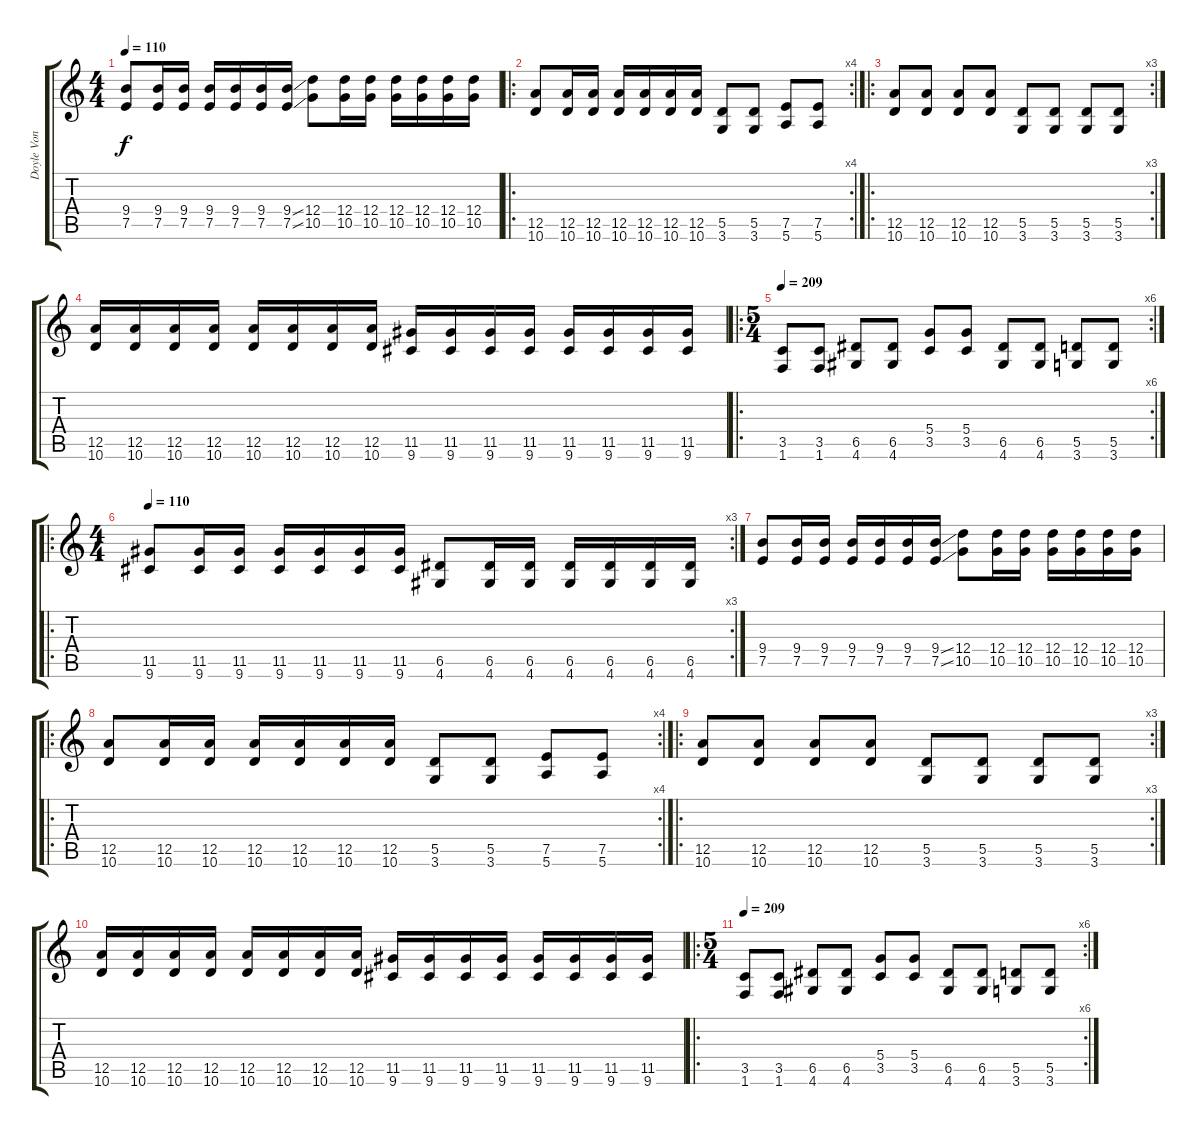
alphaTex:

\track ("Doyle Von W. F." "Doyle Von ") {instrument distortionguitar}
\staff {score tabs}
\tuning (E4 B3 G3 D3 A2 E2) {hide}
\ts (4 4)
\tempo 110
\clef g2
\ks c
(9.4 7.5).8{dy f} (9.4 7.5).16 (9.4 7.5).16 (9.4 7.5).16 (9.4 7.5).16 (9.4 7.5).16 (9.4{ss} 7.5{ss}).16 (12.4 10.5).8 (12.4 10.5).16 (12.4 10.5).16 (12.4 10.5).16 (12.4 10.5).16 (12.4 10.5).16 (12.4 10.5).16 |
\ro
\rc 4
(12.5 10.6).8 (12.5 10.6).16 (12.5 10.6).16 (12.5 10.6).16 (12.5 10.6).16 (12.5 10.6).16 (12.5 10.6).16 (5.5 3.6).8 (5.5 3.6).8 (7.5 5.6).8 (7.5 5.6).8 |
\ro
\rc 3
(12.5 10.6).8 (12.5 10.6).8 (12.5 10.6).8 (12.5 10.6).8 (5.5 3.6).8 (5.5 3.6).8 (5.5 3.6).8 (5.5 3.6).8 |
(12.5 10.6).16 (12.5 10.6).16 (12.5 10.6).16 (12.5 10.6).16 (12.5 10.6).16 (12.5 10.6).16 (12.5 10.6).16 (12.5 10.6).16 (11.5 9.6).16 (11.5 9.6).16 (11.5 9.6).16 (11.5 9.6).16 (11.5 9.6).16 (11.5 9.6).16 (11.5 9.6).16 (11.5 9.6).16 |
\ro
\rc 6
\ts (5 4)
\tempo 210
\tempo 209
(3.5 1.6).8 (3.5 1.6).8 (6.5 4.6).8 (6.5 4.6).8 (5.4 3.5).8 (5.4 3.5).8 (6.5 4.6).8 (6.5 4.6).8 (5.5 3.6).8 (5.5 3.6).8 |
\ro
\rc 3
\ts (4 4)
\tempo 110
(11.5 9.6).8 (11.5 9.6).16 (11.5 9.6).16 (11.5 9.6).16 (11.5 9.6).16 (11.5 9.6).16 (11.5 9.6).16 (6.5 4.6).8 (6.5 4.6).16 (6.5 4.6).16 (6.5 4.6).16 (6.5 4.6).16 (6.5 4.6).16 (6.5 4.6).16 |
(9.4 7.5).8 (9.4 7.5).16 (9.4 7.5).16 (9.4 7.5).16 (9.4 7.5).16 (9.4 7.5).16 (9.4{ss} 7.5{ss}).16 (12.4 10.5).8 (12.4 10.5).16 (12.4 10.5).16 (12.4 10.5).16 (12.4 10.5).16 (12.4 10.5).16 (12.4 10.5).16 |
\ro
\rc 4
(12.5 10.6).8 (12.5 10.6).16 (12.5 10.6).16 (12.5 10.6).16 (12.5 10.6).16 (12.5 10.6).16 (12.5 10.6).16 (5.5 3.6).8 (5.5 3.6).8 (7.5 5.6).8 (7.5 5.6).8 |
\ro
\rc 3
(12.5 10.6).8 (12.5 10.6).8 (12.5 10.6).8 (12.5 10.6).8 (5.5 3.6).8 (5.5 3.6).8 (5.5 3.6).8 (5.5 3.6).8 |
(12.5 10.6).16 (12.5 10.6).16 (12.5 10.6).16 (12.5 10.6).16 (12.5 10.6).16 (12.5 10.6).16 (12.5 10.6).16 (12.5 10.6).16 (11.5 9.6).16 (11.5 9.6).16 (11.5 9.6).16 (11.5 9.6).16 (11.5 9.6).16 (11.5 9.6).16 (11.5 9.6).16 (11.5 9.6).16 |
\ro
\rc 6
\ts (5 4)
\tempo 210
\tempo 209
(3.5 1.6).8 (3.5 1.6).8 (6.5 4.6).8 (6.5 4.6).8 (5.4 3.5).8 (5.4 3.5).8 (6.5 4.6).8 (6.5 4.6).8 (5.5 3.6).8 (5.5 3.6).8
